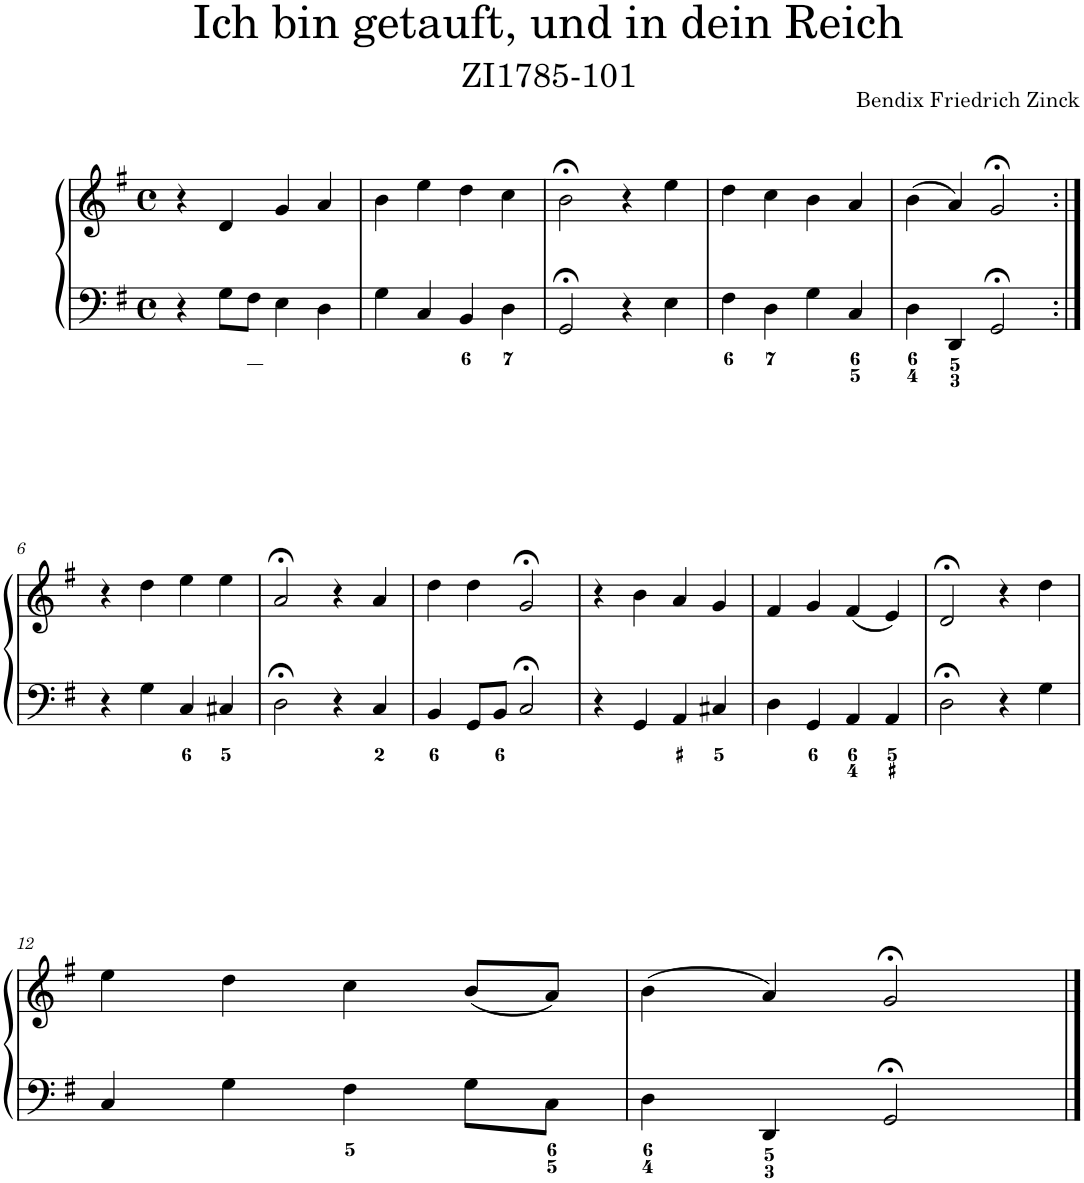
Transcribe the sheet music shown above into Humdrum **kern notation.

**kern	**kern
*part1	*part1
*staff2	*staff1
*I"Piano	*
*I'Pno.	*
*clefF4	*clefG2
*k[f#]	*k[f#]
*M4/4	*M4/4
*met(c)	*met(c)
=1	=1
4r	4r
8G\L	4d/
8F#\J	.
4E\	4g/
4D\	4a/
=2	=2
4G\	4b\
4C/	4ee\
4BB/	4dd\
4D\	4cc\
=3	=3
2GG;</	2b;<\
4r	4r
4E\	4ee\
=4	=4
4F#\	4dd\
4D\	4cc\
4G\	4b\
4C/	4a/
=5	=5
4D\	(4b\
4DD/	4a/)
2GG;</	2g;</
!!LO:LB:g=z
=6:|!	=6:|!
4r	4r
4G\	4dd\
4C/	4ee\
4C#X/	4ee\
=7	=7
2D;<\	2a;</
4r	4r
4C/	4a/
=8	=8
4BB/	4dd\
8GG/L	4dd\
8BB/J	.
2C;</	2g;</
=9	=9
4r	4r
4GG/	4b\
4AA/	4a/
4C#X/	4g/
=10	=10
4D\	4f#/
4GG/	4g/
4AA/	(4f#/
4AA/	4e/)
=11	=11
2D;<\	2d;</
4r	4r
4G\	4dd\
!!LO:LB:g=z
=12	=12
4C/	4ee\
4G\	4dd\
4F#\	4cc\
8G\L	(8b/L
8C\J	8a/J)
=13	=13
4D\	(4b\
4DD/	4a/)
2GG;</	2g;</
==	==
*-	*-
